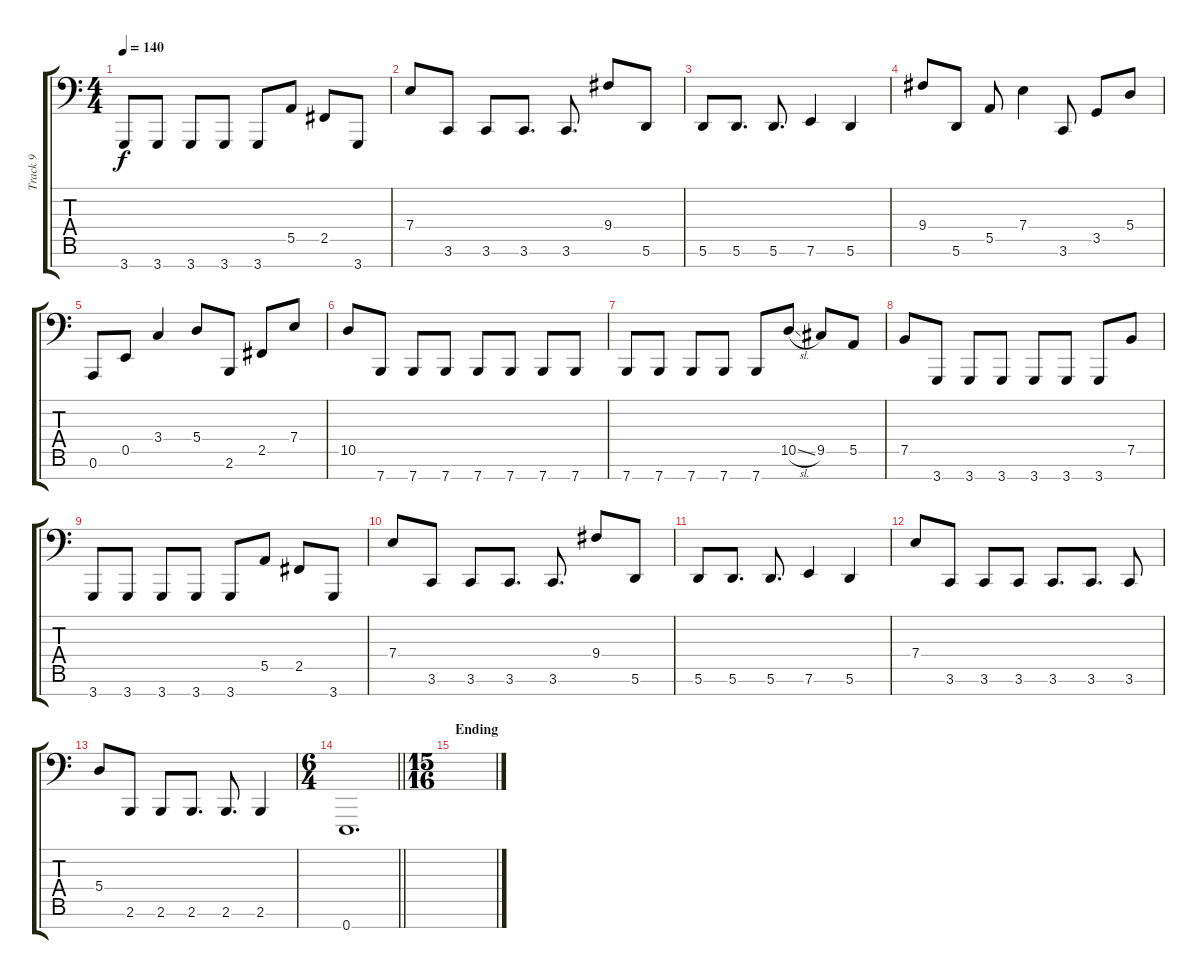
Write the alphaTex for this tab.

\track ("Track 9" "Track 9") {instrument electricbassfinger}
\staff {score tabs}
\tuning (B2 G2 D2 A1 E1 A0 E0) {hide}
\ts (4 4)
\tempo 140
\clef f4
\ks c
3.7.8{dy f} 3.7.8 3.7.8 3.7.8 3.7.8 5.5.8 2.5.8 3.7.8 |
7.4.8 3.6.8 3.6.8 3.6.8{d} 3.6.8{d} 9.4.8 5.6.8 |
5.6.8 5.6.8{d} 5.6.8{d} 7.6.4 5.6.4 |
9.4.8 5.6.8 5.5.8 7.4.4 3.6.8 3.5.8 5.4.8 |
0.6.8 0.5.8 3.4.4 5.4.8 2.6.8 2.5.8 7.4.8 |
10.5.8 7.7.8 7.7.8 7.7.8 7.7.8 7.7.8 7.7.8 7.7.8 |
7.7.8 7.7.8 7.7.8 7.7.8 7.7.8 10.5{sl}.8 9.5.8 5.5.8 |
7.5.8 3.7.8 3.7.8 3.7.8 3.7.8 3.7.8 3.7.8 7.5.8 |
3.7.8 3.7.8 3.7.8 3.7.8 3.7.8 5.5.8 2.5.8 3.7.8 |
7.4.8 3.6.8 3.6.8 3.6.8{d} 3.6.8{d} 9.4.8 5.6.8 |
5.6.8 5.6.8{d} 5.6.8{d} 7.6.4 5.6.4 |
7.4.8 3.6.8 3.6.8 3.6.8 3.6.8{d} 3.6.8{d} 3.6.8 |
5.4.8 2.6.8 2.6.8 2.6.8{d} 2.6.8{d} 2.6.4 |
\ts (6 4)
\barLineRight lightlight
0.7.1{d} |
\ts (15 16)
\section ("" "Ending")
